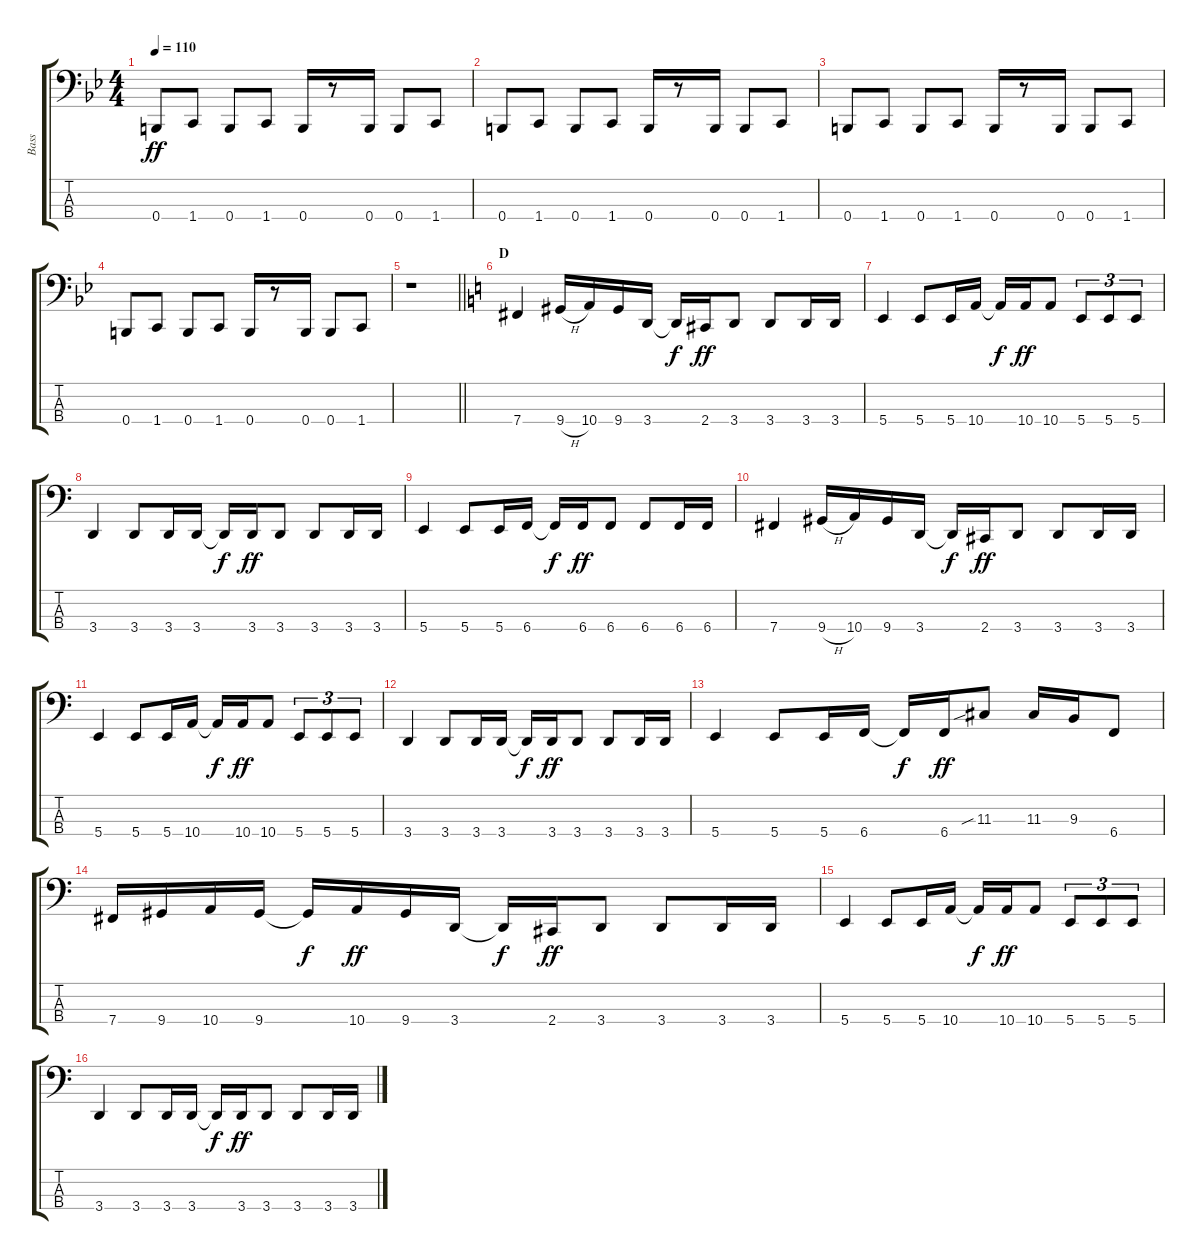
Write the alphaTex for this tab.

\track ("Bass" "Bass") {instrument electricbasspick}
\staff {score tabs}
\tuning (C2 G1 D1 B0) {hide}
\ts (4 4)
\tempo 110
\clef f4
\ks bb
0.4.8{dy ff} 1.4.8 0.4.8 1.4.8 0.4.16 r.8 0.4.16 0.4.8 1.4.8 |
0.4.8 1.4.8 0.4.8 1.4.8 0.4.16 r.8 0.4.16 0.4.8 1.4.8 |
0.4.8 1.4.8 0.4.8 1.4.8 0.4.16 r.8 0.4.16 0.4.8 1.4.8 |
0.4.8 1.4.8 0.4.8 1.4.8 0.4.16 r.8 0.4.16 0.4.8 1.4.8 |
\barLineRight lightlight
r.1 |
\section ("" "D")
\ks c
7.4.4 9.4{h}.16 10.4.16 9.4.16 3.4.16 3.4{t}.16{dy f} 2.4.16{dy ff} 3.4.8 3.4.8 3.4.16 3.4.16 |
5.4.4 5.4.8 5.4.16 10.4.16 10.4{t}.16{dy f} 10.4.16{dy ff} 10.4.8 5.4.8{tu (3 2)} 5.4.8{tu (3 2)} 5.4.8{tu (3 2)} |
3.4.4 3.4.8 3.4.16 3.4.16 3.4{t}.16{dy f} 3.4.16{dy ff} 3.4.8 3.4.8 3.4.16 3.4.16 |
5.4.4 5.4.8 5.4.16 6.4.16 6.4{t}.16{dy f} 6.4.16{dy ff} 6.4.8 6.4.8 6.4.16 6.4.16 |
7.4.4 9.4{h}.16 10.4.16 9.4.16 3.4.16 3.4{t}.16{dy f} 2.4.16{dy ff} 3.4.8 3.4.8 3.4.16 3.4.16 |
5.4.4 5.4.8 5.4.16 10.4.16 10.4{t}.16{dy f} 10.4.16{dy ff} 10.4.8 5.4.8{tu (3 2)} 5.4.8{tu (3 2)} 5.4.8{tu (3 2)} |
3.4.4 3.4.8 3.4.16 3.4.16 3.4{t}.16{dy f} 3.4.16{dy ff} 3.4.8 3.4.8 3.4.16 3.4.16 |
5.4.4 5.4.8 5.4.16 6.4.16 6.4{t}.16{dy f} 6.4.16{dy ff} 11.3{sib}.8 11.3.16 9.3.16 6.4.8 |
7.4.16 9.4.16 10.4.16 9.4.16 9.4{t}.16{dy f} 10.4.16{dy ff} 9.4.16 3.4.16 3.4{t}.16{dy f} 2.4.16{dy ff} 3.4.8 3.4.8 3.4.16 3.4.16 |
5.4.4 5.4.8 5.4.16 10.4.16 10.4{t}.16{dy f} 10.4.16{dy ff} 10.4.8 5.4.8{tu (3 2)} 5.4.8{tu (3 2)} 5.4.8{tu (3 2)} |
3.4.4 3.4.8 3.4.16 3.4.16 3.4{t}.16{dy f} 3.4.16{dy ff} 3.4.8 3.4.8 3.4.16 3.4.16
